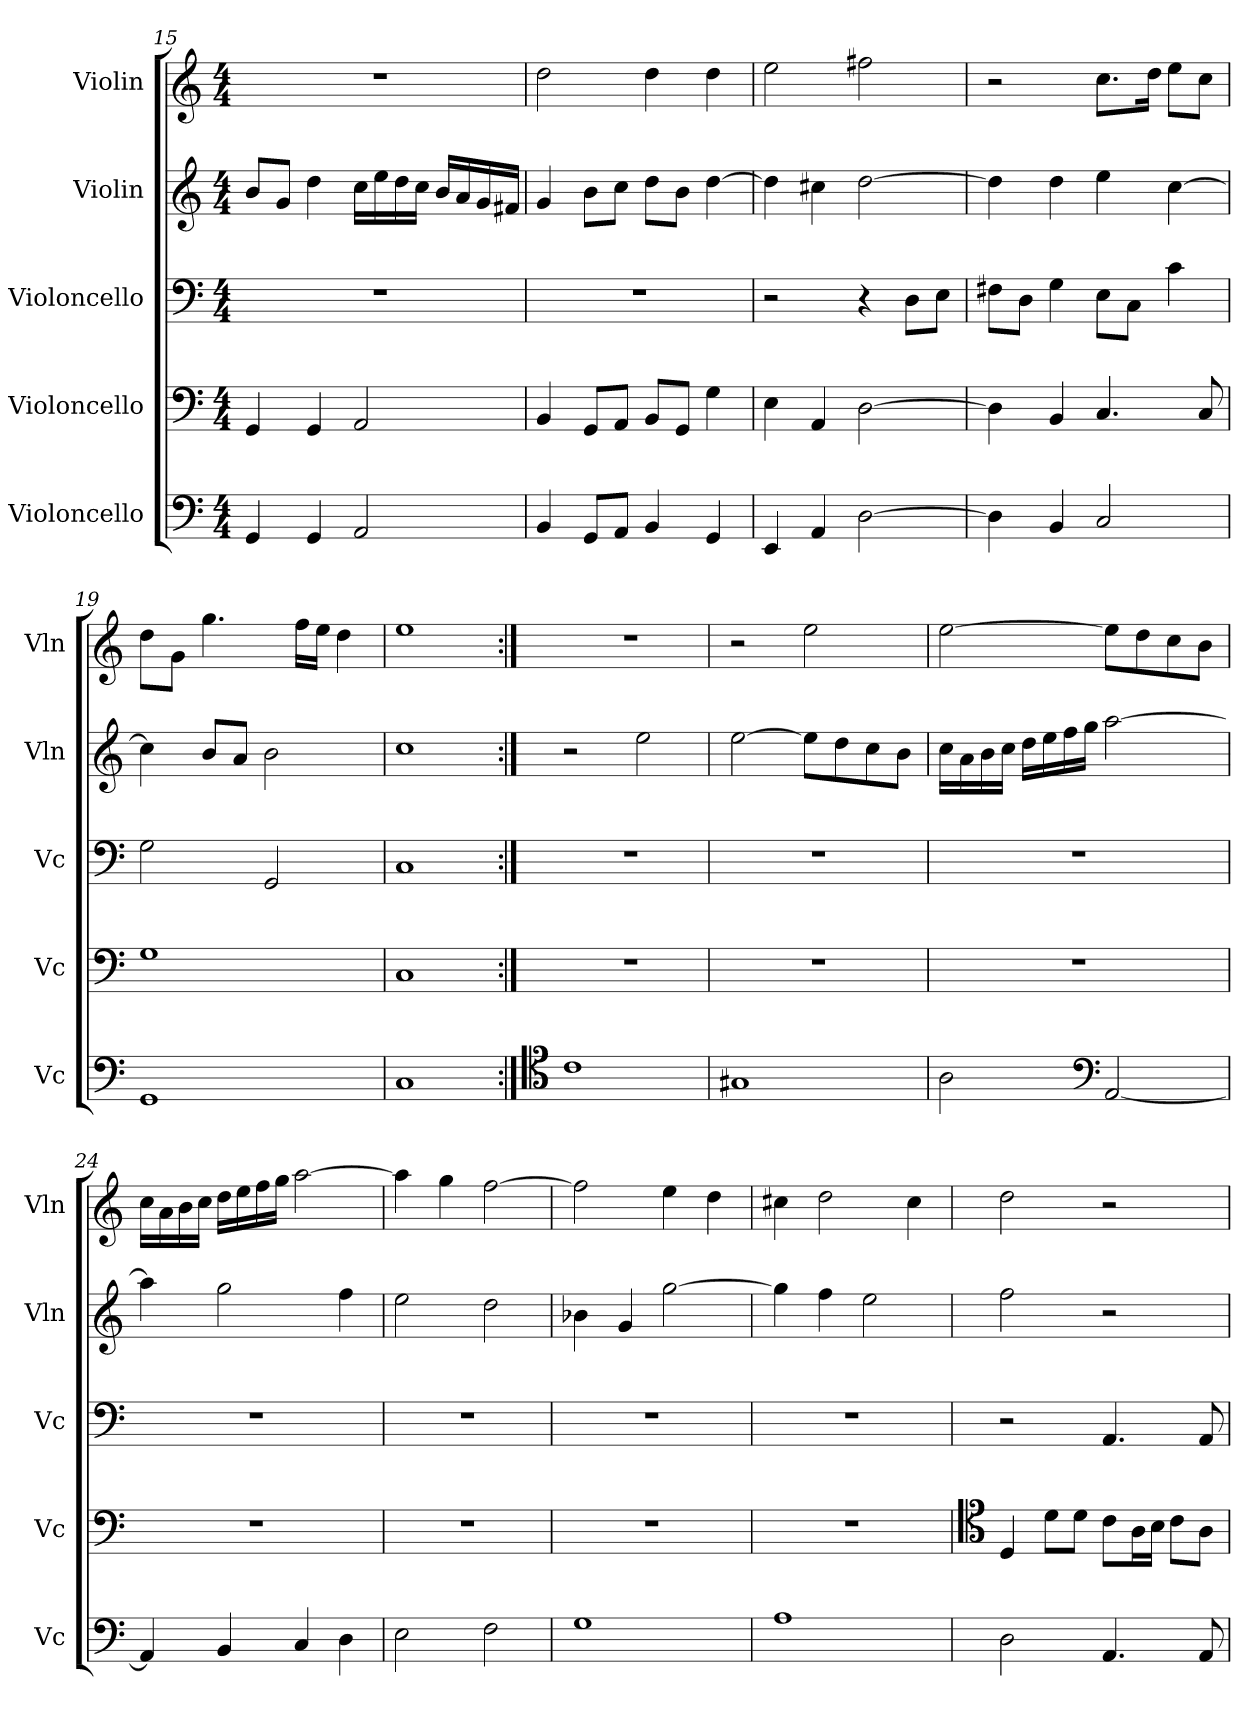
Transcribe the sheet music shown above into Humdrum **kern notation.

**kern	**kern	**kern	**kern	**kern
*part5	*part4	*part3	*part2	*part1
*staff5	*staff4	*staff3	*staff2	*staff1
*I"Violoncello	*I"Violoncello	*I"Violoncello	*I"Violin	*I"Violin
*I'Vc	*I'Vc	*I'Vc	*I'Vln	*I'Vln
*clefF4	*clefF4	*clefF4	*clefG2	*clefG2
*k[]	*k[]	*k[]	*k[]	*k[]
*M4/4	*M4/4	*M4/4	*M4/4	*M4/4
=15	=15	=15	=15	=15
4GG/	4GG/	1r	8b/L	1r
.	.	.	8g/J	.
4GG/	4GG/	.	4dd\	.
2AA/	2AA/	.	16cc\LL	.
.	.	.	16ee\	.
.	.	.	16dd\	.
.	.	.	16cc\JJ	.
.	.	.	16b/LL	.
.	.	.	16a/	.
.	.	.	16g/	.
.	.	.	16f#X/JJ	.
=16	=16	=16	=16	=16
4BB/	4BB/	1r	4g/	2dd\
8GG/L	8GG/L	.	8b\L	.
8AA/J	8AA/J	.	8cc\J	.
4BB/	8BB/L	.	8dd\L	4dd\
.	8GG/J	.	8b\J	.
4GG/	4G\	.	[4dd\	4dd\
=17	=17	=17	=17	=17
4EE/	4E\	2r	4dd\]	2ee\
4AA/	4AA/	.	4cc#X\	.
[2D\	[2D\	4r	[2dd\	2ff#X\
.	.	8D\L	.	.
.	.	8E\J	.	.
=18	=18	=18	=18	=18
4D\]	4D\]	8F#X\L	4dd\]	2r
.	.	8D\J	.	.
4BB/	4BB/	4G\	4dd\	.
2C/	4.C/	8E\L	4ee\	8.cc\L
.	.	8C\J	.	.
.	.	.	.	16dd\Jk
.	.	4c\	[4cc\	8ee\L
.	8C/	.	.	8cc\J
=19	=19	=19	=19	=19
1GG	1G	2G\	4cc\]	8dd\L
.	.	.	.	8g\J
.	.	.	8b/L	4.gg\
.	.	.	8a/J	.
.	.	2GG/	2b\	.
.	.	.	.	16ff\LL
.	.	.	.	16ee\JJ
.	.	.	.	4dd\
=20	=20	=20	=20	=20
1C	1C	1C	1cc	1ee
=21:|!	=21:|!	=21:|!	=21:|!	=21:|!
*clefC4	*	*	*	*
1c	1r	1r	2r	1r
.	.	.	2ee\	.
=22	=22	=22	=22	=22
1G#X	1r	1r	[2ee\	2r
.	.	.	8ee\L]	2ee\
.	.	.	8dd\	.
.	.	.	8cc\	.
.	.	.	8b\J	.
=23	=23	=23	=23	=23
2A\	1r	1r	16cc\LL	[2ee\
.	.	.	16a\	.
.	.	.	16b\	.
.	.	.	16cc\JJ	.
.	.	.	16dd\LL	.
.	.	.	16ee\	.
.	.	.	16ff\	.
.	.	.	16gg\JJ	.
*clefF4	*	*	*	*
[2AA/	.	.	[2aa\	8ee\L]
.	.	.	.	8dd\
.	.	.	.	8cc\
.	.	.	.	8b\J
=24	=24	=24	=24	=24
4AA/]	1r	1r	4aa\]	16cc\LL
.	.	.	.	16a\
.	.	.	.	16b\
.	.	.	.	16cc\JJ
4BB/	.	.	2gg\	16dd\LL
.	.	.	.	16ee\
.	.	.	.	16ff\
.	.	.	.	16gg\JJ
4C/	.	.	.	[2aa\
4D\	.	.	4ff\	.
=25	=25	=25	=25	=25
2E\	1r	1r	2ee\	4aa\]
.	.	.	.	4gg\
2F\	.	.	2dd\	[2ff\
=26	=26	=26	=26	=26
1G	1r	1r	4b-X\	2ff\]
.	.	.	4g/	.
.	.	.	[2gg\	4ee\
.	.	.	.	4dd\
=27	=27	=27	=27	=27
1A	1r	1r	4gg\]	4cc#X\
.	.	.	4ff\	2dd\
.	.	.	2ee\	.
.	.	.	.	4cc#\
=28	=28	=28	=28	=28
*	*clefC4	*	*	*
2D\	4D/	2r	2ff\	2dd\
.	8d\L	.	.	.
.	8d\J	.	.	.
4.AA/	8c\L	4.AA/	2r	2r
.	16A\L	.	.	.
.	16B\JJ	.	.	.
.	8c\L	.	.	.
8AA/	8A\J	8AA/	.	.
=	=	=	=	=
*-	*-	*-	*-	*-
